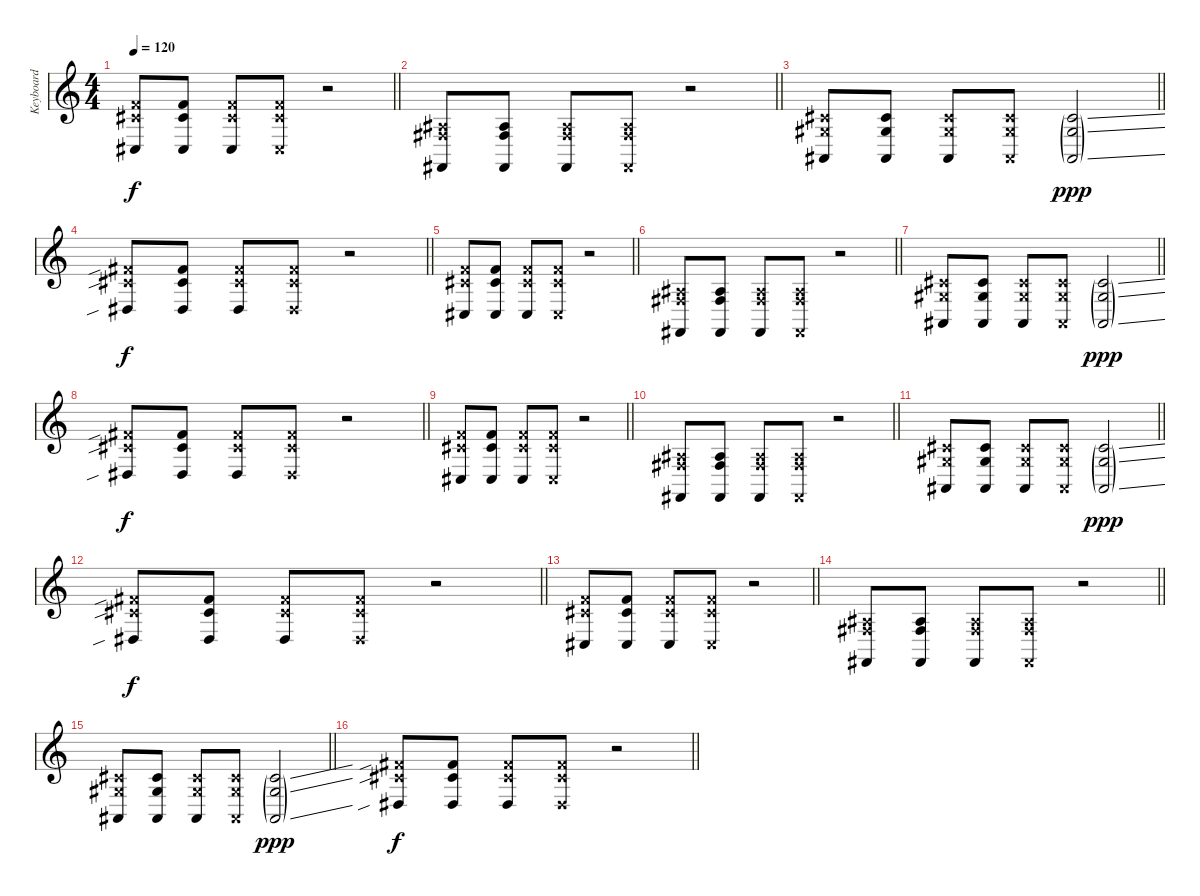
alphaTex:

\track ("Keyboard" "Keyboard") {instrument lead2sawtooth}
\staff {score}
\tuning (E4 B3 G3 D3 A2 E2) {hide}
\ts (4 4)
\tempo 120
\clef g2
\barLineRight lightlight
\ks c
(6.2{x} 6.3{x} 4.5).8{dy f} (6.2 6.3 4.5).8 (6.2{x} 6.3{x} 4.5).8 (6.2{x} 6.3{x} 4.5{x}).8 r.2 |
\section ("" " ")
\barLineRight lightlight
(3.3{x} 4.4{x} 2.6).8 (3.3 4.4 2.6).8 (3.3{x} 4.4{x} 2.6).8 (3.3{x} 4.4{x} 2.6{x}).8 r.2 |
\barLineRight lightlight
(2.2{x} 1.3{x} 1.5).8 (2.2 1.3 1.5).8 (2.2{x} 1.3{x} 1.5).8 (2.2{x} 1.3{x} 1.5{x}).8 (2.2{ss g} 1.3{ss g} 1.5{ss g}).2{dy ppp} |
\barLineRight lightlight
(7.2{sib x} 6.3{sib x} 6.5{sib}).8{dy f} (7.2 6.3 6.5).8 (7.2{x} 6.3{x} 6.5).8 (7.2{x} 6.3{x} 6.5{x}).8 r.2 |
\barLineRight lightlight
(6.2{x} 6.3{x} 4.5).8 (6.2 6.3 4.5).8 (6.2{x} 6.3{x} 4.5).8 (6.2{x} 6.3{x} 4.5{x}).8 r.2 |
\barLineRight lightlight
(3.3{x} 4.4{x} 2.6).8 (3.3 4.4 2.6).8 (3.3{x} 4.4{x} 2.6).8 (3.3{x} 4.4{x} 2.6{x}).8 r.2 |
\barLineRight lightlight
(2.2{x} 1.3{x} 1.5).8 (2.2 1.3 1.5).8 (2.2{x} 1.3{x} 1.5).8 (2.2{x} 1.3{x} 1.5{x}).8 (2.2{ss g} 1.3{ss g} 1.5{ss g}).2{dy ppp} |
\barLineRight lightlight
(7.2{sib x} 6.3{sib x} 6.5{sib}).8{dy f} (7.2 6.3 6.5).8 (7.2{x} 6.3{x} 6.5).8 (7.2{x} 6.3{x} 6.5{x}).8 r.2 |
\barLineRight lightlight
(6.2{x} 6.3{x} 4.5).8 (6.2 6.3 4.5).8 (6.2{x} 6.3{x} 4.5).8 (6.2{x} 6.3{x} 4.5{x}).8 r.2 |
\barLineRight lightlight
(3.3{x} 4.4{x} 2.6).8 (3.3 4.4 2.6).8 (3.3{x} 4.4{x} 2.6).8 (3.3{x} 4.4{x} 2.6{x}).8 r.2 |
\barLineRight lightlight
(2.2{x} 1.3{x} 1.5).8 (2.2 1.3 1.5).8 (2.2{x} 1.3{x} 1.5).8 (2.2{x} 1.3{x} 1.5{x}).8 (2.2{ss g} 1.3{ss g} 1.5{ss g}).2{dy ppp} |
\barLineRight lightlight
(7.2{sib x} 6.3{sib x} 6.5{sib}).8{dy f} (7.2 6.3 6.5).8 (7.2{x} 6.3{x} 6.5).8 (7.2{x} 6.3{x} 6.5{x}).8 r.2 |
\barLineRight lightlight
(6.2{x} 6.3{x} 4.5).8 (6.2 6.3 4.5).8 (6.2{x} 6.3{x} 4.5).8 (6.2{x} 6.3{x} 4.5{x}).8 r.2 |
\barLineRight lightlight
(3.3{x} 4.4{x} 2.6).8 (3.3 4.4 2.6).8 (3.3{x} 4.4{x} 2.6).8 (3.3{x} 4.4{x} 2.6{x}).8 r.2 |
\barLineRight lightlight
(2.2{x} 1.3{x} 1.5).8 (2.2 1.3 1.5).8 (2.2{x} 1.3{x} 1.5).8 (2.2{x} 1.3{x} 1.5{x}).8 (2.2{ss g} 1.3{ss g} 1.5{ss g}).2{dy ppp} |
\barLineRight lightlight
(7.2{sib x} 6.3{sib x} 6.5{sib}).8{dy f} (7.2 6.3 6.5).8 (7.2{x} 6.3{x} 6.5).8 (7.2{x} 6.3{x} 6.5{x}).8 r.2
